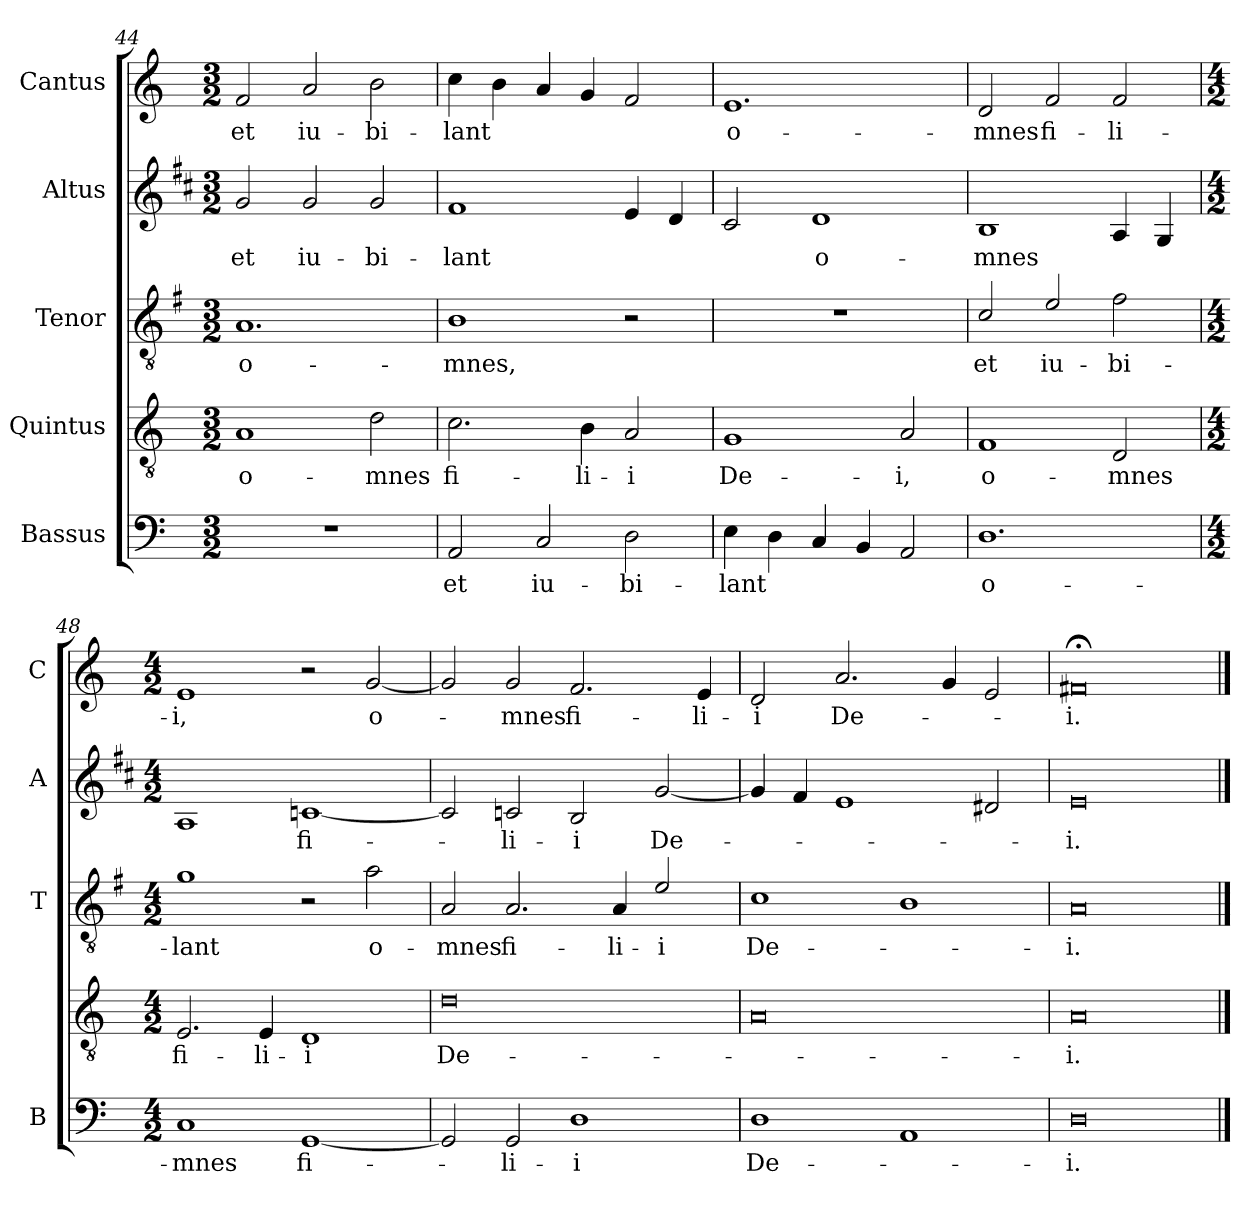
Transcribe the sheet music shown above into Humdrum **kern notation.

**kern	**text	**kern	**text	**kern	**text	**kern	**text	**kern	**text
*part5	*part5	*part4	*part4	*part3	*part3	*part2	*part2	*part1	*part1
*staff5	*staff5	*staff4	*staff4	*staff3	*staff3	*staff2	*staff2	*staff1	*staff1
*I"Bassus	*	*I"Quintus	*	*I"Tenor	*	*I"Altus	*	*I"Cantus	*
*I'B	*	*	*	*I'T	*	*I'A	*	*I'C	*
*clefF4	*	*clefGv2	*	*clefGv2	*	*clefG2	*	*clefG2	*
*	*	*	*	*ITrd4c7	*	*ITrd1c2	*	*	*
*k[]	*	*k[]	*	*k[]	*	*k[]	*	*k[]	*
*C:	*	*C:	*	*C:	*	*C:	*	*C:	*
*M3/2	*	*M3/2	*	*M3/2	*	*M3/2	*	*M3/2	*
=44	=44	=44	=44	=44	=44	=44	=44	=44	=44
!	!	!	!LO:LY:b	!	!LO:LY:b	!	!LO:LY:b	!	!LO:LY:b
1.r	.	1A	o-	1.D	o-	2f/	et	2f/	et
!	!	!	!	!	!	!	!LO:LY:b	!	!LO:LY:b
.	.	.	.	.	.	2f/	iu-	2a/	iu-
!	!	!	!LO:LY:b	!	!	!	!LO:LY:b	!	!LO:LY:b
.	.	2d\	-mnes	.	.	2f/	-bi-	2b\	-bi-
=45	=45	=45	=45	=45	=45	=45	=45	=45	=45
!	!LO:LY:b	!	!LO:LY:b	!	!LO:LY:b	!	!LO:LY:b	!	!LO:LY:b
2AA/	et	2.c\	fi-	1E	-mnes,	1e	-lant	4cc\	-lant
.	.	.	.	.	.	.	.	4b\	.
!	!LO:LY:b	!	!	!	!	!	!	!	!
2C/	iu-	.	.	.	.	.	.	4a/	.
!	!	!	!LO:LY:b	!	!	!	!	!	!
.	.	4B\	-li-	.	.	.	.	4g/	.
!	!LO:LY:b	!	!LO:LY:b	!	!	!	!	!	!
2D\	-bi-	2A/	-i	2r	.	4d/	.	2f/	.
.	.	.	.	.	.	4c/	.	.	.
!!LO:PB:g=z
=46	=46	=46	=46	=46	=46	=46	=46	=46	=46
!	!LO:LY:b	!	!LO:LY:b	!	!	!	!	!	!LO:LY:b
4E\	-lant	1G	De-	1.r	.	2B/	.	1.e	o-
4D\	.	.	.	.	.	.	.	.	.
!	!	!	!	!	!	!	!LO:LY:b	!	!
4C/	.	.	.	.	.	1c	o-	.	.
4BB/	.	.	.	.	.	.	.	.	.
!	!	!	!LO:LY:b	!	!	!	!	!	!
2AA/	.	2A/	-i,	.	.	.	.	.	.
=47	=47	=47	=47	=47	=47	=47	=47	=47	=47
!	!LO:LY:b	!	!LO:LY:b	!	!LO:LY:b	!	!LO:LY:b	!	!LO:LY:b
1.D	o-	1F	o-	2F/	et	1A	-mnes	2d/	-mnes
!	!	!	!	!	!LO:LY:b	!	!	!	!LO:LY:b
.	.	.	.	2A/	iu-	.	.	2f/	fi-
!	!	!	!LO:LY:b	!	!LO:LY:b	!	!	!	!LO:LY:b
.	.	2D/	-mnes	2B\	-bi-	4G/	.	2f/	-li-
.	.	.	.	.	.	4F/	.	.	.
=48	=48	=48	=48	=48	=48	=48	=48	=48	=48
*M4/2	*	*M4/2	*	*M4/2	*	*M4/2	*	*M4/2	*
!	!LO:LY:b	!	!LO:LY:b	!	!LO:LY:b	!	!	!	!LO:LY:b
1C	-mnes	2.E/	fi-	1c	-lant	1G	.	1e	-i,
!	!	!	!LO:LY:b	!	!	!	!	!	!
.	.	4E/	-li-	.	.	.	.	.	.
!	!LO:LY:b	!	!LO:LY:b	!	!	!	!LO:LY:b	!	!
[1GG	fi-	1D	-i	2r	.	[1B-X	fi-	2r	.
!	!	!	!	!	!LO:LY:b	!	!	!	!LO:LY:b
.	.	.	.	2d\	o-	.	.	[2g/	o-
=49	=49	=49	=49	=49	=49	=49	=49	=49	=49
!	!	!	!LO:LY:b	!	!LO:LY:b	!	!	!	!
2GG/]	.	0d	De-	2D/	-mnes	2B-/]	.	2g/]	.
!	!LO:LY:b	!	!	!	!LO:LY:b	!	!LO:LY:b	!	!LO:LY:b
2GG/	-li-	.	.	2.D/	fi-	2B-X/	-li-	2g/	-mnes
!	!LO:LY:b	!	!	!	!	!	!LO:LY:b	!	!LO:LY:b
1D	-i	.	.	.	.	2A/	-i	2.f/	fi-
!	!	!	!	!	!LO:LY:b	!	!	!	!
.	.	.	.	4D/	-li-	.	.	.	.
!	!	!	!	!	!LO:LY:b	!	!LO:LY:b	!	!
.	.	.	.	2A/	-i	[2f/	De-	.	.
!	!	!	!	!	!	!	!	!	!LO:LY:b
.	.	.	.	.	.	.	.	4e/	-li-
=50	=50	=50	=50	=50	=50	=50	=50	=50	=50
!	!LO:LY:b	!	!	!	!LO:LY:b	!	!	!	!LO:LY:b
1D	De-	0A	.	1F	De-	4f/]	.	2d/	-i
.	.	.	.	.	.	4e/	.	.	.
!	!	!	!	!	!	!	!	!	!LO:LY:b
.	.	.	.	.	.	1d	.	2.a/	De-
1AA	.	.	.	1E	.	.	.	.	.
.	.	.	.	.	.	.	.	4g/	.
.	.	.	.	.	.	2c#X/	.	2e/	.
=51	=51	=51	=51	=51	=51	=51	=51	=51	=51
!	!LO:LY:b	!	!LO:LY:b	!	!LO:LY:b	!	!LO:LY:b	!	!LO:LY:b
0D	-i.	0A	-i.	0D	-i.	0d	-i.	0f#X;<	-i.
==	==	==	==	==	==	==	==	==	==
*-	*-	*-	*-	*-	*-	*-	*-	*-	*-
